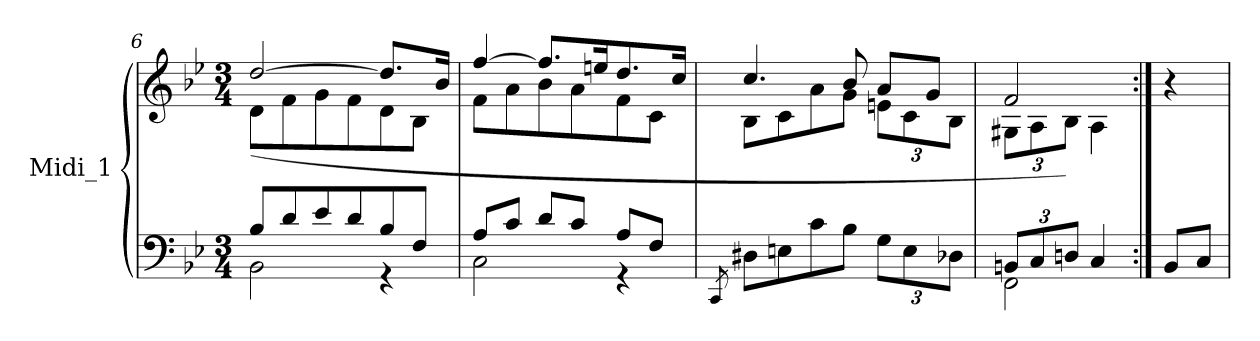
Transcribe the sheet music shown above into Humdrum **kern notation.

**kern	**kern
*part1	*part1
*staff2	*staff1
*I"Midi_1	*
!!LO:LB:g=z
*clefF4	*clefG2
*k[b-e-]	*k[b-e-]
*B-:	*B-:
*M3/4	*M3/4
=6	=6
*^	*^
8B-/L	2BB-\	[2dd/	(8d\L
8d/	.	.	8f\
8e-/	.	.	8g\
8d/	.	.	8f\
8B-/	4r	8.dd/L]	8d\
8F/J	.	.	8B-\J
.	.	16b-/Jk	.
=7	=7	=7	=7
8A/L	2C\	[4ff/	8f\L
8c/J	.	.	8a\
8d/L	.	8.ff/L]	8b-\
8c/J	.	.	8a\
.	.	16een/K	.
8A/L	4r	8.dd/	8f\
8F/J	.	.	8c\J
.	.	16cc/Jk	.
=8	=8	=8	=8
8qCC/	.	.	.
8D#X\L	2ryy	4.cc/	8B-\L
8En\	.	.	8c\
8c\	.	.	8a\
8B-\J	.	8b-/	8g\J
*Xbrackettup	*	*	*Xbrackettup
12G\L	4ryy	8a/L	12en\L
12E\	.	.	12c\
.	.	8g/J	.
12D-X\J	.	.	12B-\J
=9	=9	=9	=9
12BBn/L	2FF\	2f/	12G#X\L
12C/	.	.	12A\
12Dni/J	.	.	12B-i\J)
4C/	.	.	4A\
=10:|!	=10:|!	=10:|!	=10:|!
8BB-i/L	4ryy	4r	4ryy
8C/J	.	.	.
*v	*v	*	*
*	*v	*v
=	=
*-	*-
